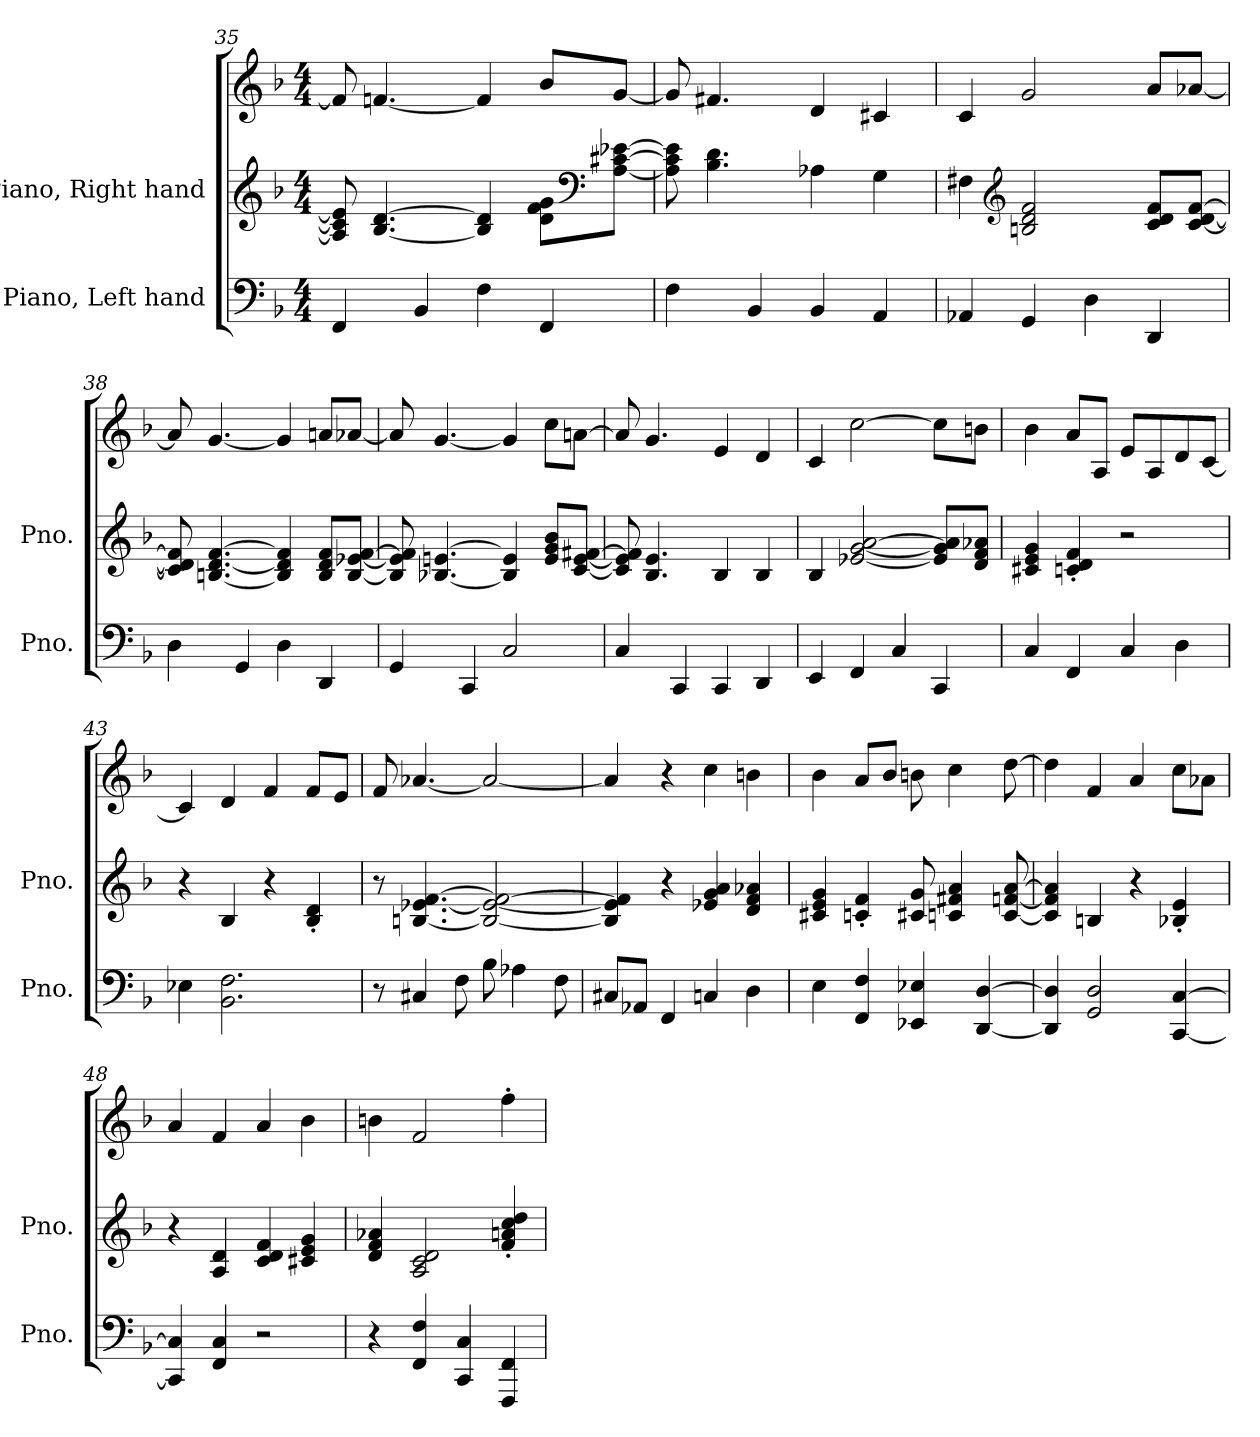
**kern	**kern	**kern
*part2	*part1	*part1
*staff3	*staff2	*staff1
*I"Piano, Left hand	*I"Piano, Right hand	*
*I'Pno.	*I'Pno.	*
*clefF4	*clefG2	*clefG2
*k[b-]	*k[b-]	*k[b-]
*M4/4	*M4/4	*M4/4
=35	=35	=35
4FF/	8A/] 8c#/] 8e-/]	8f#/]
.	[4.B-/ [4.d/	[4.fn/
4BB-/	.	.
4F\	4B-/] 4d/]	4f/]
4FF/	8d\ 8f\ 8g\L	8b-/L
*	*clefF4	*
.	[8A\ [8c#X\ [8e-X\J	[8g/J
=36	=36	=36
4F\	8A\] 8c#\] 8e-\]	8g/]
.	4.B-\ 4.d\	4.f#X/
4BB-/	.	.
4BB-/	4A-X\	4d/
4AA/	4G\	4c#X/
=37	=37	=37
4AA-X/	4F#X\	4c/
*	*clefG2	*
4GG/	2Bn/ 2d/ 2f/	2g/
4D\	.	.
4DD/	8c/ 8d/ 8f/L	8a/L
.	[8c/ [8d/ [8f/J	[8a-X/J
!!LO:PB:g=z
=38	=38	=38
4D\	8c/] 8d/] 8f/]	8a-/]
.	[4.Bn/ [4.d/ [4.f/	[4.g/
4GG/	.	.
4D\	4B/] 4d/] 4f/]	4g/]
4DD/	8B/ 8d/ 8f/L	8an/L
.	[8B/ [8e-X/ [8f/J	[8a-X/J
=39	=39	=39
4GG/	8B/] 8e-/] 8f/]	8a-/]
.	[4.B-X/ [4.en/	[4.g/
4CC/	.	.
2C/	4B-/] 4e/]	4g/]
.	8e/ 8g/ 8b-/L	8cc\L
.	[8c/ [8e/ [8f#X/J	[8an\J
=40	=40	=40
4C/	8c/] 8e/] 8f#/]	8a/]
.	4.B-/ 4.e/	4.g/
4CC/	.	.
4CC/	4B-/	4e/
4DD/	4B-/	4d/
=41	=41	=41
4EE/	4B-/	4c/
4FF/	[2e-X/ [2g/ [2a/	[2cc\
4C/	.	.
4CC/	8e-/] 8g/] 8a/]L	8cc\L]
.	8d/ 8f/ 8a-X/J	8bn\J
!!LO:LB:g=z
=42	=42	=42
4C/	4c#X/ 4e/ 4g/	4b-\
4FF/	4cn/' 4d/' 4f/'	8a/L
.	.	8A/J
4C/	2r	8e/L
.	.	8A/
4D\	.	8d/
.	.	[8c/J
=43	=43	=43
4E-X\	4r	4c/]
2.BB-\ 2.F\	4B-/	4d/
.	4r	4f/
.	4B-/' 4d/'	8f/L
.	.	8e/J
=44	=44	=44
8r	8r	8f/
4C#X/	[4.Bn/ [4.e-X/ [4.f/	[4.a-X/
8F\	.	.
8B-\	2B/_ 2e-/_ 2f/_	2a-/_
4A-X\	.	.
8F\	.	.
=45	=45	=45
8C#X/L	4B/] 4e-/] 4f/]	4a-/]
8AA-X/J	.	.
4FF/	4r	4r
4Cn/	4e-X/ 4g/ 4a/	4cc\
4D\	4d/ 4f/ 4a-X/	4bn\
!!LO:LB:g=z
=46	=46	=46
4E\	4c#X/ 4e/ 4g/	4b-\
4FF/ 4F/	4cn/' 4f/'	8a/L
.	.	8b-/J
4EE-X/ 4E-X/	8c#X/ 8g/	8bn\
.	4cn/ 4f#X/ 4a/	4cc\
[4DD/ [4D/	.	.
.	[8c/ [8fn/ [8a/	[8dd\
=47	=47	=47
4DD/] 4D/]	4c/] 4f/] 4a/]	4dd\]
2GG/ 2D/	4Bn/	4f/
.	4r	4a/
[4CC/ [4C/	4B-X/' 4e/'	8cc\L
.	.	8a-X\J
=48	=48	=48
4CC/] 4C/]	4r	4a/
4FF/ 4C/	4A/ 4d/	4f/
2r	4c/ 4d/ 4f/	4a/
.	4c#X/ 4e/ 4g/	4b-\
=49	=49	=49
4r	4d/ 4f/ 4a-X/	4bn\
4FF/ 4F/	2A/ 2c/ 2d/	2f/
4CC/ 4C/	.	.
4FFF/ 4FF/	4f/' 4an/' 4cc/' 4dd/'	4ff'\
=	=	=
*-	*-	*-
